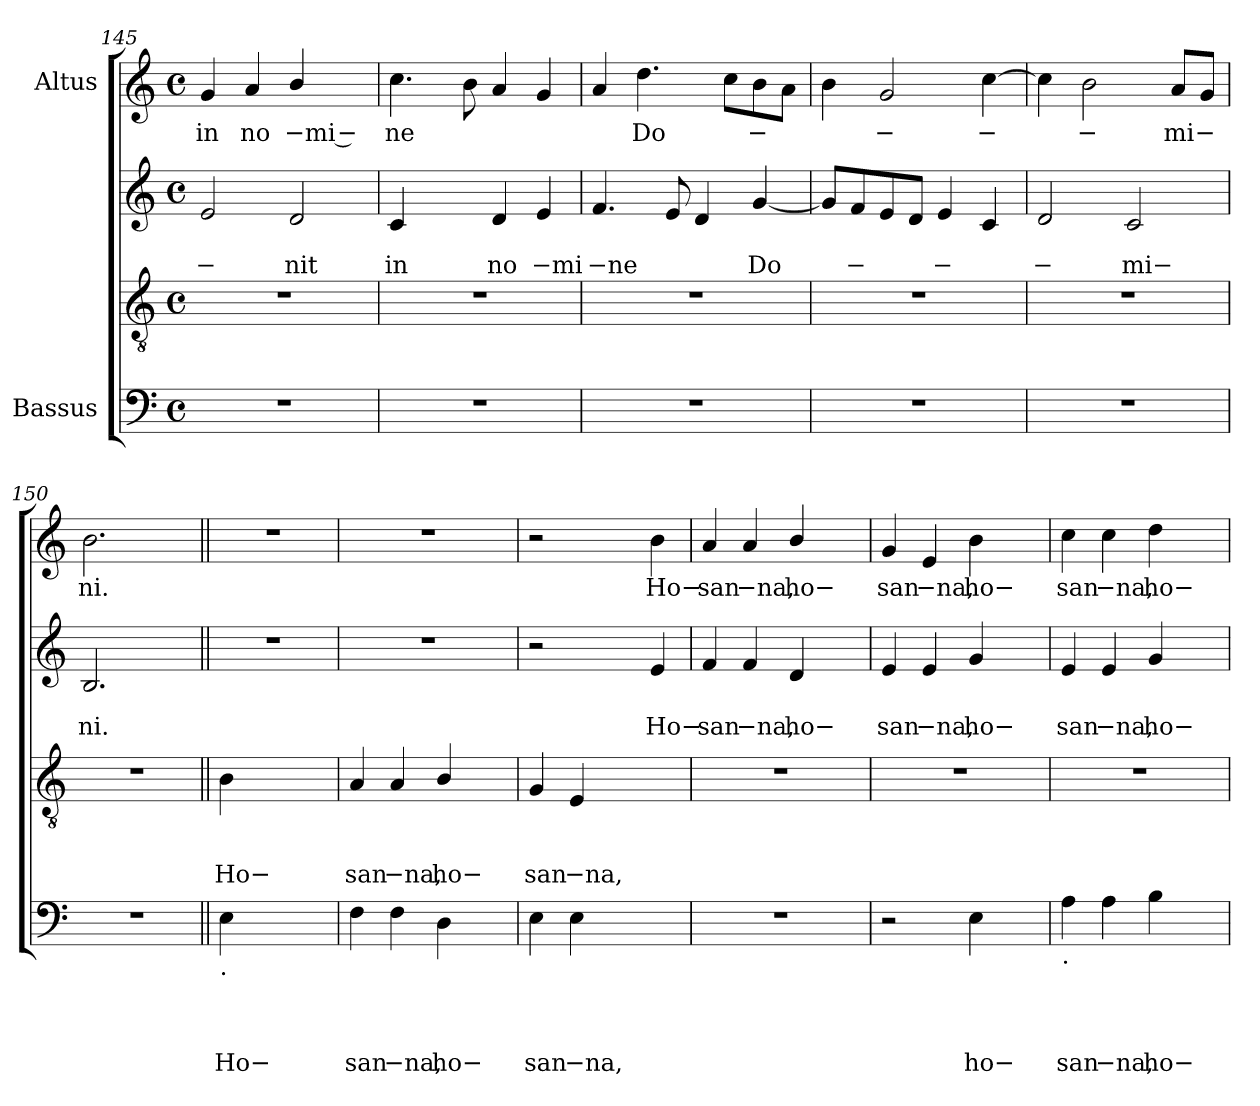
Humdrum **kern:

**kern	**text	**text	**text	**text	**kern	**text	**text	**text	**kern	**text	**text	**kern	**text
*part4	*part4	*part4	*part4	*part4	*part3	*part3	*part3	*part3	*part2	*part2	*part2	*part1	*part1
*staff4	*staff4	*staff4	*staff4	*staff4	*staff3	*staff3	*staff3	*staff3	*staff2	*staff2	*staff2	*staff1	*staff1
*I"Bassus	*	*	*	*	*	*	*	*	*	*	*	*I"Altus	*
*clefF4	*	*	*	*	*clefGv2	*	*	*	*clefG2	*	*	*clefG2	*
*k[]	*	*	*	*	*k[]	*	*	*	*k[]	*	*	*k[]	*
*C:	*	*	*	*	*C:	*	*	*	*C:	*	*	*C:	*
*M4/4	*	*	*	*	*M4/4	*	*	*	*M4/4	*	*	*M4/4	*
*met(c)	*	*	*	*	*met(c)	*	*	*	*met(c)	*	*	*met(c)	*
=145	=145	=145	=145	=145	=145	=145	=145	=145	=145	=145	=145	=145	=145
!	!	!	!	!	!	!	!	!	!	!	!LO:LY:b	!	!LO:LY:b
1r	.	.	.	.	1r	.	.	.	2e/	.	−	4g/	in
!	!	!	!	!	!	!	!	!	!	!	!	!	!LO:LY:b
.	.	.	.	.	.	.	.	.	.	.	.	4a/	no
!	!	!	!	!	!	!	!	!	!	!	!LO:LY:b	!	!LO:LY:b:rj
.	.	.	.	.	.	.	.	.	2d/	.	nit	4b/	−mi −
.	.	.	.	.	.	.	.	.	.	.	.	4ryy	.
!!LO:LB:g=z
=146	=146	=146	=146	=146	=146	=146	=146	=146	=146	=146	=146	=146	=146
!	!	!	!	!	!	!	!	!	!	!	!LO:LY:b	!	!LO:LY:b
1r	.	.	.	.	1r	.	.	.	4c/	.	in	4.cc\	ne
.	.	.	.	.	.	.	.	.	4ryy	.	.	.	.
.	.	.	.	.	.	.	.	.	.	.	.	8b\	.
!	!	!	!	!	!	!	!	!	!	!	!LO:LY:b	!	!
.	.	.	.	.	.	.	.	.	4d/	.	no	4a/	.
!	!	!	!	!	!	!	!	!	!	!	!LO:LY:b:rj	!	!
.	.	.	.	.	.	.	.	.	4e/	.	−mi	4g/	.
=147	=147	=147	=147	=147	=147	=147	=147	=147	=147	=147	=147	=147	=147
!	!	!	!	!	!	!	!	!	!	!	!LO:LY:b:rj	!	!
1r	.	.	.	.	1r	.	.	.	4.f/	.	−ne	4a/	.
!	!	!	!	!	!	!	!	!	!	!	!	!	!LO:LY:b
.	.	.	.	.	.	.	.	.	.	.	.	4.dd\	Do
.	.	.	.	.	.	.	.	.	8e/	.	.	.	.
.	.	.	.	.	.	.	.	.	4d/	.	.	.	.
.	.	.	.	.	.	.	.	.	.	.	.	8cc\L	.
!	!	!	!	!	!	!	!	!	!	!	!LO:LY:b	!	!LO:LY:b
.	.	.	.	.	.	.	.	.	[<4g/	.	Do	8b\	−
.	.	.	.	.	.	.	.	.	.	.	.	8a\J	.
=148	=148	=148	=148	=148	=148	=148	=148	=148	=148	=148	=148	=148	=148
1r	.	.	.	.	1r	.	.	.	8g/L]	.	.	4b\	.
!	!	!	!	!	!	!	!	!	!	!	!LO:LY:b	!	!
.	.	.	.	.	.	.	.	.	8f/	.	−	.	.
!	!	!	!	!	!	!	!	!	!	!	!	!	!LO:LY:b
.	.	.	.	.	.	.	.	.	8e/	.	.	2g/	−
.	.	.	.	.	.	.	.	.	8d/J	.	.	.	.
!	!	!	!	!	!	!	!	!	!	!	!LO:LY:b	!	!
.	.	.	.	.	.	.	.	.	4e/	.	−	.	.
!	!	!	!	!	!	!	!	!	!	!	!	!	!LO:LY:b
.	.	.	.	.	.	.	.	.	4c/	.	.	[>4cc\	−
=149	=149	=149	=149	=149	=149	=149	=149	=149	=149	=149	=149	=149	=149
!	!	!	!	!	!	!	!	!	!	!	!LO:LY:b	!	!
1r	.	.	.	.	1r	.	.	.	2d/	.	−	4cc\]	.
!	!	!	!	!	!	!	!	!	!	!	!	!	!LO:LY:b
.	.	.	.	.	.	.	.	.	.	.	.	2b\	−
!	!	!	!	!	!	!	!	!	!	!	!LO:LY:b	!	!
.	.	.	.	.	.	.	.	.	2c/	.	mi−	.	.
!	!	!	!	!	!	!	!	!	!	!	!	!	!LO:LY:b
.	.	.	.	.	.	.	.	.	.	.	.	8a/L	mi
!	!	!	!	!	!	!	!	!	!	!	!	!	!LO:LY:b
.	.	.	.	.	.	.	.	.	.	.	.	8g/J	−
=150	=150	=150	=150	=150	=150	=150	=150	=150	=150	=150	=150	=150	=150
!	!	!	!	!	!	!	!	!	!	!	!LO:LY:b	!	!LO:LY:b
1r	.	.	.	.	1r	.	.	.	2.B/	.	ni.	2.b\	ni.
.	.	.	.	.	.	.	.	.	4ryy	.	.	4ryy	.
!!LO:LB:g=z
=151||	=151||	=151||	=151||	=151||	=151||	=151||	=151||	=151||	=151||	=151||	=151||	=151||	=151||
!LO:TX:b:t=.	!	!	!	!	!	!	!	!	!	!	!	!	!
!	!	!	!	!LO:LY:b	!	!	!	!LO:LY:b	!	!	!	!	!
4E\	.	.	.	Ho−	4B\	.	.	Ho−	1r	.	.	1r	.
2.ryy	.	.	.	.	2.ryy	.	.	.	.	.	.	.	.
=152	=152	=152	=152	=152	=152	=152	=152	=152	=152	=152	=152	=152	=152
!	!	!	!	!LO:LY:b	!	!	!	!LO:LY:b	!LO:N:vis=1	!	!	!LO:N:vis=1	!
4F\	.	.	.	san	4A/	.	.	san	1r	.	.	1r	.
!	!	!	!	!LO:LY:b:rj	!	!	!	!LO:LY:b:rj	!	!	!	!	!
4F\	.	.	.	−na,	4A/	.	.	−na,	.	.	.	.	.
!	!	!	!	!LO:LY:b	!	!	!	!LO:LY:b	!	!	!	!	!
4D\	.	.	.	ho−	4B/	.	.	ho−	.	.	.	.	.
4ryy	.	.	.	.	4ryy	.	.	.	.	.	.	.	.
=153	=153	=153	=153	=153	=153	=153	=153	=153	=153	=153	=153	=153	=153
!	!	!	!	!LO:LY:b	!	!	!	!LO:LY:b	!	!	!	!	!
4E\	.	.	.	san	4G/	.	.	san	2r	.	.	2r	.
!	!	!	!	!LO:LY:b:rj	!	!	!	!LO:LY:b:rj	!	!	!	!	!
4E\	.	.	.	−na,	4E/	.	.	−na,	.	.	.	.	.
2ryy	.	.	.	.	2ryy	.	.	.	4ryy	.	.	4ryy	.
!	!	!	!	!	!	!	!	!	!	!	!LO:LY:b	!	!LO:LY:b
.	.	.	.	.	.	.	.	.	4e/	.	Ho−	4b\	Ho−
=154	=154	=154	=154	=154	=154	=154	=154	=154	=154	=154	=154	=154	=154
!LO:N:vis=1	!	!	!	!	!LO:N:vis=1	!	!	!	!	!	!LO:LY:b	!	!LO:LY:b
1r	.	.	.	.	1r	.	.	.	4f/	.	san	4a/	san
!	!	!	!	!	!	!	!	!	!	!	!LO:LY:b:rj	!	!LO:LY:b:rj
.	.	.	.	.	.	.	.	.	4f/	.	−na,	4a/	−na,
!	!	!	!	!	!	!	!	!	!	!	!LO:LY:b	!	!LO:LY:b
.	.	.	.	.	.	.	.	.	4d/	.	ho−	4b/	ho−
.	.	.	.	.	.	.	.	.	4ryy	.	.	4ryy	.
=155	=155	=155	=155	=155	=155	=155	=155	=155	=155	=155	=155	=155	=155
!	!	!	!	!	!LO:N:vis=1	!	!	!	!	!	!LO:LY:b	!	!LO:LY:b
2r	.	.	.	.	1r	.	.	.	4e/	.	san	4g/	san
!	!	!	!	!	!	!	!	!	!	!	!LO:LY:b:rj	!	!LO:LY:b:rj
.	.	.	.	.	.	.	.	.	4e/	.	−na,	4e/	−na,
!	!	!	!	!LO:LY:b	!	!	!	!	!	!	!LO:LY:b	!	!LO:LY:b
4E\	.	.	.	ho−	.	.	.	.	4g/	.	ho−	4b\	ho−
4ryy	.	.	.	.	.	.	.	.	4ryy	.	.	4ryy	.
!!LO:PB:g=z
=156	=156	=156	=156	=156	=156	=156	=156	=156	=156	=156	=156	=156	=156
!LO:TX:b:t=.	!	!	!	!	!	!	!	!	!	!	!	!	!
!	!	!	!	!LO:LY:b	!LO:N:vis=1	!	!	!	!	!	!LO:LY:b	!	!LO:LY:b
4A\	.	.	.	san	1r	.	.	.	4e/	.	san	4cc\	san
!	!	!	!	!LO:LY:b:rj	!	!	!	!	!	!	!LO:LY:b:rj	!	!LO:LY:b:rj
4A\	.	.	.	−na,	.	.	.	.	4e/	.	−na,	4cc\	−na,
!	!	!	!	!LO:LY:b	!	!	!	!	!	!	!LO:LY:b	!	!LO:LY:b
4B\	.	.	.	ho−	.	.	.	.	4g/	.	ho−	4dd\	ho−
4ryy	.	.	.	.	.	.	.	.	4ryy	.	.	4ryy	.
=	=	=	=	=	=	=	=	=	=	=	=	=	=
*-	*-	*-	*-	*-	*-	*-	*-	*-	*-	*-	*-	*-	*-
